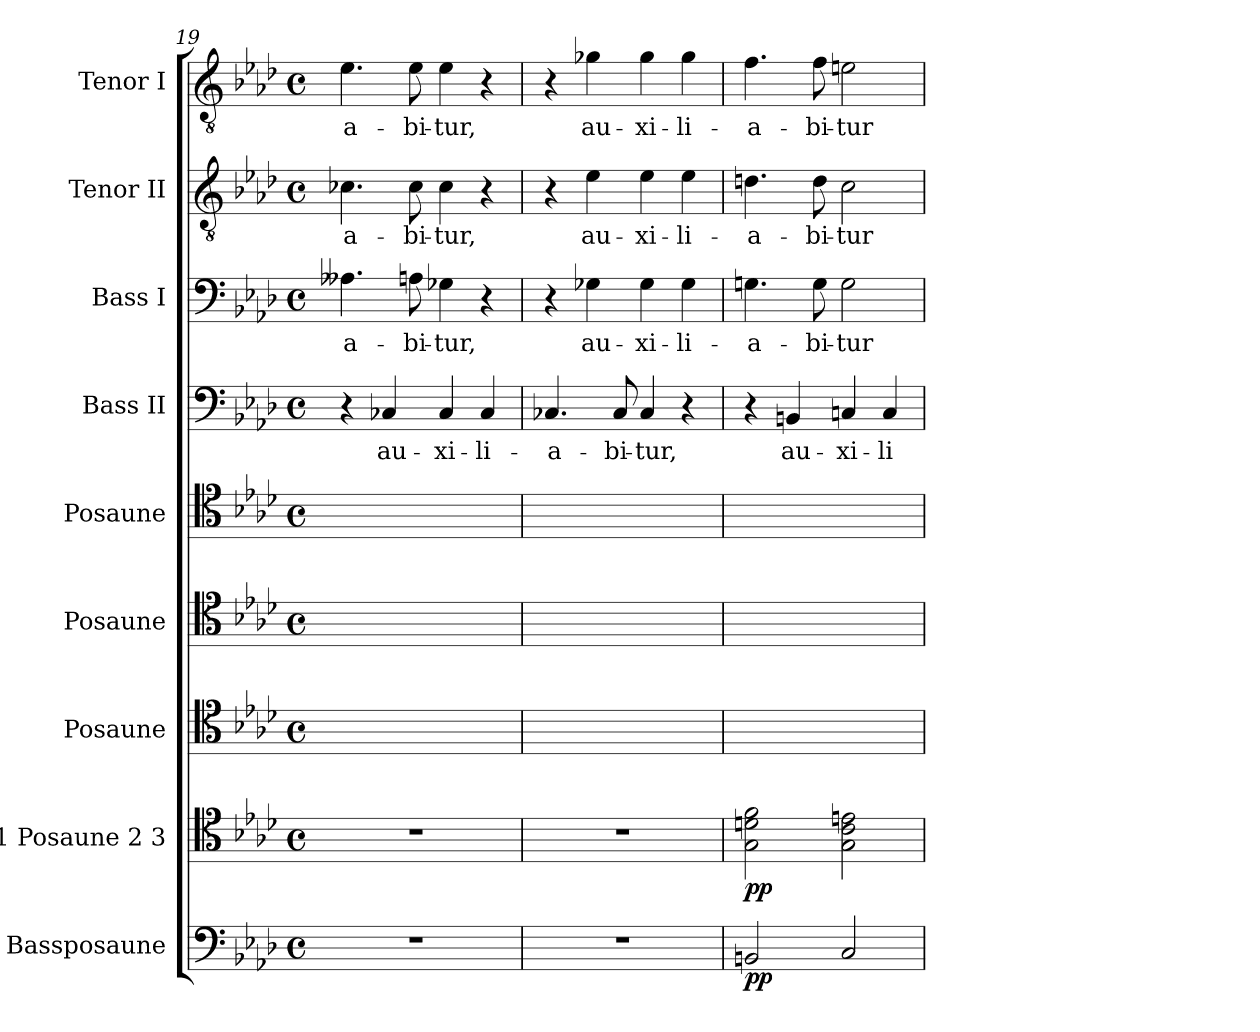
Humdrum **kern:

**kern	**dynam	**kern	**dynam	**kern	**kern	**kern	**kern	**text	**kern	**text	**kern	**text	**kern	**text
*part9	*part9	*part8	*part8	*part7	*part6	*part5	*part4	*part4	*part3	*part3	*part2	*part2	*part1	*part1
*staff9	*staff9	*staff8	*staff8	*staff7	*staff6	*staff5	*staff4	*staff4	*staff3	*staff3	*staff2	*staff2	*staff1	*staff1
*I"Bassposaune	*	*I"1 Posaune 2 3	*	*I"Posaune	*I"Posaune	*I"Posaune	*I"Bass II	*	*I"Bass I	*	*I"Tenor II	*	*I"Tenor I	*
*I'B. Pos.	*	*I'Pos.	*	*I'Pos.	*I'Pos.	*I'Pos.	*I'B.	*	*I'B.	*	*I'T.	*	*I'T.	*
!!LO:LB:g=z
*clefF4	*	*clefC4	*	*clefC4	*clefC4	*clefC4	*clefF4	*	*clefF4	*	*clefGv2	*	*clefGv2	*
*	*	*	*	*	*	*	*	*	*	*	*ITrd7c12	*	*ITrd7c12	*
*k[b-e-a-d-]	*	*k[b-e-a-d-]	*	*k[b-e-a-d-]	*k[b-e-a-d-]	*k[b-e-a-d-]	*k[b-e-a-d-]	*	*k[b-e-a-d-]	*	*k[b-e-a-d-]	*	*k[b-e-a-d-]	*
*f:	*	*f:	*	*f:	*f:	*f:	*f:	*	*f:	*	*f:	*	*f:	*
*M4/4	*	*M4/4	*	*M4/4	*M4/4	*M4/4	*M4/4	*	*M4/4	*	*M4/4	*	*M4/4	*
*met(c)	*	*met(c)	*	*met(c)	*met(c)	*met(c)	*met(c)	*	*met(c)	*	*met(c)	*	*met(c)	*
=19	=19	=19	=19	=19	=19	=19	=19	=19	=19	=19	=19	=19	=19	=19
!	!	!	!	!	!	!	!	!	!	!LO:LY:b:color=#000000	!	!	!	!
!	!	!	!	!	!	!	!	!	!	!	!	!LO:LY:b:color=#000000	!	!
!	!	!	!	!	!	!	!	!	!	!	!	!	!	!LO:LY:b:color=#000000
1r	.	1r	.	1ryy	1ryy	1ryy	4r	.	4.A--Xi\	-a-	4.C-Xi\	-a-	4.E-i\	-a-
!	!	!	!	!	!	!	!	!LO:LY:b:color=#000000	!	!	!	!	!	!
.	.	.	.	.	.	.	4C-Xi/	au-	.	.	.	.	.	.
!	!	!	!	!	!	!	!	!	!	!LO:LY:b:color=#000000	!	!	!	!
!	!	!	!	!	!	!	!	!	!	!	!	!LO:LY:b:color=#000000	!	!
!	!	!	!	!	!	!	!	!	!	!	!	!	!	!LO:LY:b:color=#000000
.	.	.	.	.	.	.	.	.	8Ai\	-bi-	8C-i\	-bi-	8E-i\	-bi-
!	!	!	!	!	!	!	!	!LO:LY:b:color=#000000	!	!	!	!	!	!
!	!	!	!	!	!	!	!	!	!	!LO:LY:b:color=#000000	!	!	!	!
!	!	!	!	!	!	!	!	!	!	!	!	!LO:LY:b:color=#000000	!	!
!	!	!	!	!	!	!	!	!	!	!	!	!	!	!LO:LY:b:color=#000000
.	.	.	.	.	.	.	4C-i/	-xi-	4G-Xi\	-tur,	4C-i\	-tur,	4E-i\	-tur,
!	!	!	!	!	!	!	!	!LO:LY:b:color=#000000	!	!	!	!	!	!
.	.	.	.	.	.	.	4C-i/	-li-	4r	.	4r	.	4r	.
=20	=20	=20	=20	=20	=20	=20	=20	=20	=20	=20	=20	=20	=20	=20
!	!	!	!	!	!	!	!	!LO:LY:b:color=#000000	!	!	!	!	!	!
1r	.	1r	.	1ryy	1ryy	1ryy	4.C-Xi/	-a-	4r	.	4r	.	4r	.
!	!	!	!	!	!	!	!	!	!	!LO:LY:b:color=#000000	!	!	!	!
!	!	!	!	!	!	!	!	!	!	!	!	!LO:LY:b:color=#000000	!	!
!	!	!	!	!	!	!	!	!	!	!	!	!	!	!LO:LY:b:color=#000000
.	.	.	.	.	.	.	.	.	4G-Xi\	au-	4E-i\	au-	4G-Xi\	au-
!	!	!	!	!	!	!	!	!LO:LY:b:color=#000000	!	!	!	!	!	!
.	.	.	.	.	.	.	8C-i/	-bi-	.	.	.	.	.	.
!	!	!	!	!	!	!	!	!LO:LY:b:color=#000000	!	!	!	!	!	!
!	!	!	!	!	!	!	!	!	!	!LO:LY:b:color=#000000	!	!	!	!
!	!	!	!	!	!	!	!	!	!	!	!	!LO:LY:b:color=#000000	!	!
!	!	!	!	!	!	!	!	!	!	!	!	!	!	!LO:LY:b:color=#000000
.	.	.	.	.	.	.	4C-i/	-tur,	4G-i\	-xi-	4E-i\	-xi-	4G-i\	-xi-
!	!	!	!	!	!	!	!	!	!	!LO:LY:b:color=#000000	!	!	!	!
!	!	!	!	!	!	!	!	!	!	!	!	!LO:LY:b:color=#000000	!	!
!	!	!	!	!	!	!	!	!	!	!	!	!	!	!LO:LY:b:color=#000000
.	.	.	.	.	.	.	4r	.	4G-i\	-li-	4E-i\	-li-	4G-i\	-li-
=21	=21	=21	=21	=21	=21	=21	=21	=21	=21	=21	=21	=21	=21	=21
!	!	!	!	!	!	!	!	!	!	!LO:LY:b:color=#000000	!	!	!	!
!	!	!	!	!	!	!	!	!	!	!	!	!LO:LY:b:color=#000000	!	!
!	!	!	!	!	!	!	!	!	!	!	!	!	!	!LO:LY:b:color=#000000
2BBni/	pp	2Gi\ 2dni 2fi	pp	2Gi/yy	2dni\yy	2fi\yy	4r	.	4.Gni\	-a-	4.Dni\	-a-	4.Fi\	-a-
!	!	!	!	!	!	!	!	!LO:LY:b:color=#000000	!	!	!	!	!	!
.	.	.	.	.	.	.	4BBni/	au-	.	.	.	.	.	.
!	!	!	!	!	!	!	!	!	!	!LO:LY:b:color=#000000	!	!	!	!
!	!	!	!	!	!	!	!	!	!	!	!	!LO:LY:b:color=#000000	!	!
!	!	!	!	!	!	!	!	!	!	!	!	!	!	!LO:LY:b:color=#000000
.	.	.	.	.	.	.	.	.	8Gi\	-bi-	8Di\	-bi-	8Fi\	-bi-
!	!	!	!	!	!	!	!	!LO:LY:b:color=#000000	!	!	!	!	!	!
!	!	!	!	!	!	!	!	!	!	!LO:LY:b:color=#000000	!	!	!	!
!	!	!	!	!	!	!	!	!	!	!	!	!LO:LY:b:color=#000000	!	!
!	!	!	!	!	!	!	!	!	!	!	!	!	!	!LO:LY:b:color=#000000
2Ci/	.	2Gi\ 2ci 2eni	.	2Gi/yy	2ci\yy	2eni\yy	4Cni/	-xi-	2Gi\	-tur	2Ci\	-tur	2Eni\	-tur
!	!	!	!	!	!	!	!	!LO:LY:b:color=#000000	!	!	!	!	!	!
.	.	.	.	.	.	.	4Ci/	-li-	.	.	.	.	.	.
=	=	=	=	=	=	=	=	=	=	=	=	=	=	=
*-	*-	*-	*-	*-	*-	*-	*-	*-	*-	*-	*-	*-	*-	*-
